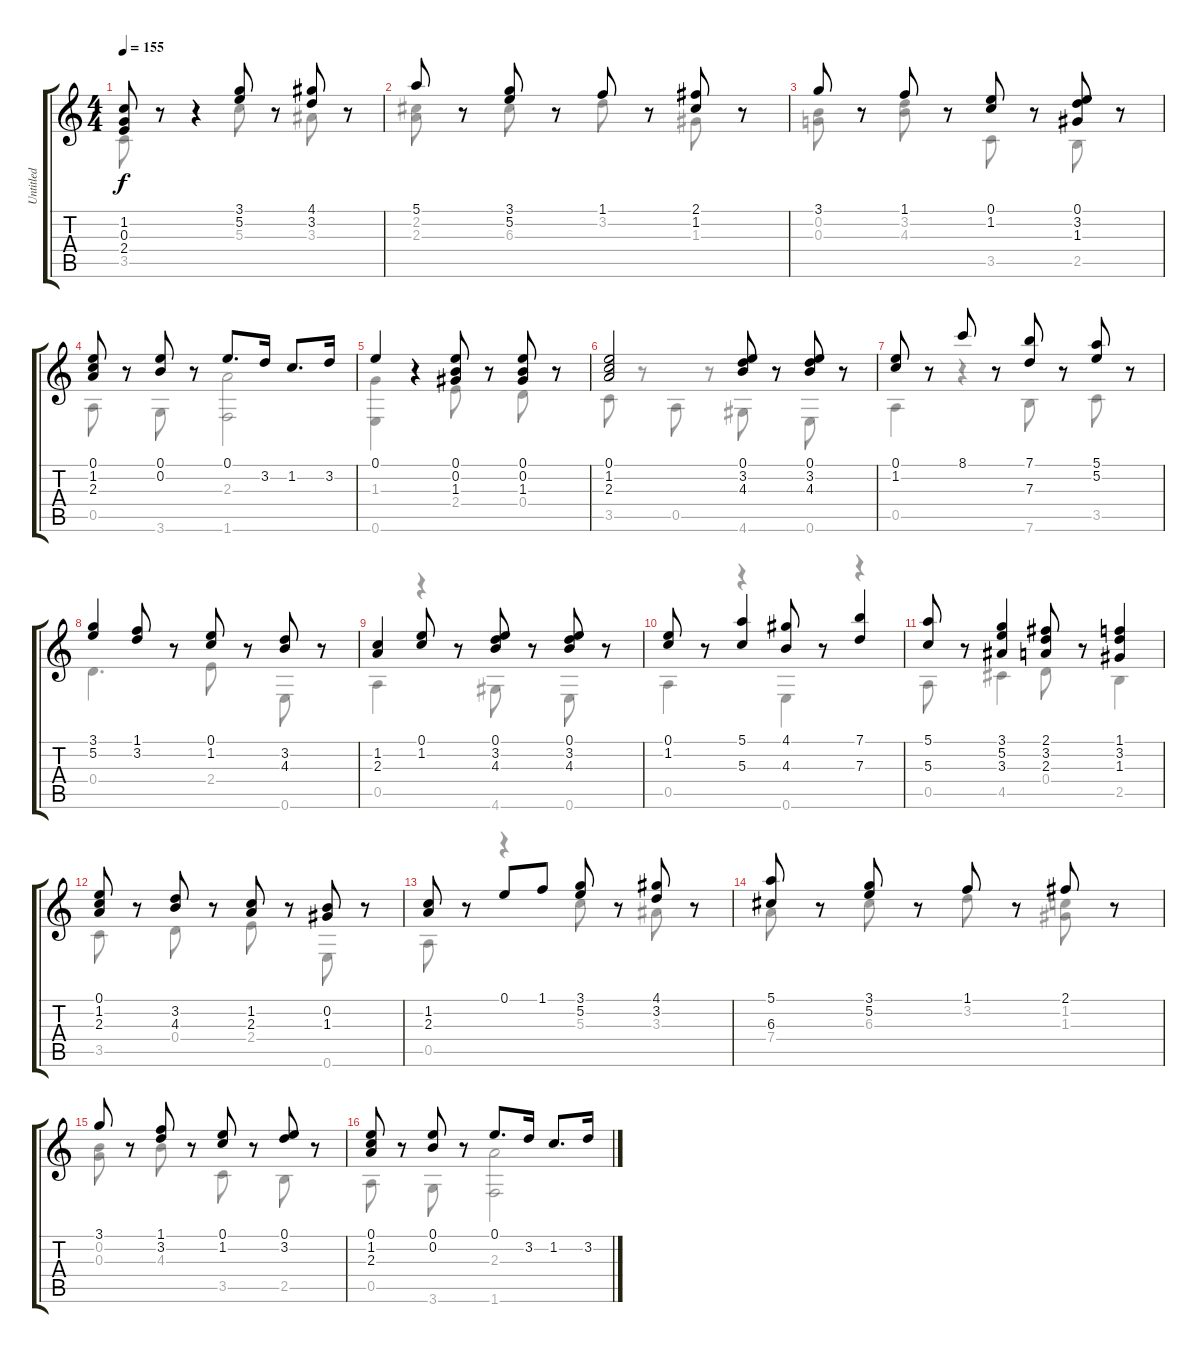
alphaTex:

\track ("Untitled" "Untitled") {instrument acousticguitarnylon}
\staff {score tabs}
\tuning (E4 B3 G3 D3 A2 E2) {hide}
\voice
\ts (4 4)
\tempo 155
\clef g2
\ks c
(1.2 0.3 2.4).8{dy f} r.8 r.4 (3.1 5.2).8 r.8 (4.1 3.2).8 r.8 |
5.1.8 r.8 (3.1 5.2).8 r.8 1.1.8 r.8 (2.1 1.2).8 r.8 |
3.1.8 r.8 1.1.8 r.8 (0.1 1.2).8 r.8 (0.1 3.2 1.3).8 r.8 |
(0.1 1.2 2.3).8 r.8 (0.1 0.2).8 r.8 0.1.8{d} 3.2.16 1.2.8{d} 3.2.16 |
0.1.4 r.4 (0.1 0.2 1.3).8 r.8 (0.1 0.2 1.3).8 r.8 |
(0.1 1.2 2.3).2 (0.1 3.2 4.3).8 r.8 (0.1 3.2 4.3).8 r.8 |
(0.1 1.2).8 r.8 8.1.8 r.8 (7.1 7.3).8 r.8 (5.1 5.2).8 r.8 |
(3.1 5.2).4 (1.1 3.2).8 r.8 (0.1 1.2).8 r.8 (3.2 4.3).8 r.8 |
(1.2 2.3).4 (0.1 1.2).8 r.8 (0.1 3.2 4.3).8 r.8 (0.1 3.2 4.3).8 r.8 |
(0.1 1.2).8 r.8 (5.1 5.3).4 (4.1 4.3).8 r.8 (7.1 7.3).4 |
(5.1 5.3).8 r.8 (3.1 5.2 3.3).4 (2.1 3.2 2.3).8 r.8 (1.1 3.2 1.3).4 |
(0.1 1.2 2.3).8 r.8 (3.2 4.3).8 r.8 (1.2 2.3).8 r.8 (0.2 1.3).8 r.8 |
(1.2 2.3).8 r.8 0.1.8 1.1.8 (3.1 5.2).8 r.8 (4.1 3.2).8 r.8 |
(5.1 6.3).8 r.8 (3.1 5.2).8 r.8 1.1.8 r.8 2.1.8 r.8 |
3.1.8 r.8 (1.1 3.2).8 r.8 (0.1 1.2).8 r.8 (0.1 3.2).8 r.8 |
(0.1 1.2 2.3).8 r.8 (0.1 0.2).8 r.8 0.1.8{d} 3.2.16 1.2.8{d} 3.2.16
\voice
\clef g2
\ottava regular
\simile none
\ks c
3.5.8{dy f} r.8 r.4 5.3.8 r.8 3.3.8 r.8 |
(2.2 2.3).8 r.8 6.3.8 r.8 3.2.8 r.8 1.3.8 r.8 |
(0.2 0.3).8 r.8 (3.2 4.3).8 r.8 3.5.8 r.8 2.5.8 r.8 |
0.5.8 r.8 3.6.8 r.8 (2.3 1.6).2 |
(1.3 0.6).4 r.4 2.4.8 r.8 0.4.8 r.8 |
3.5.8 r.8 0.5.8 r.8 4.6.8 r.8 0.6.8 r.8 |
0.5.4 r.4 7.6.8 r.8 3.5.8 r.8 |
0.4.4{d} r.8 2.4.8 r.8 0.6.8 r.8 |
0.5.4 r.4 4.6.8 r.8 0.6.8 r.8 |
0.5.4 r.4 0.6.4 r.4 |
0.5.8 r.8 4.5.4 0.4.8 r.8 2.5.4 |
3.5.8 r.8 0.4.8 r.8 2.4.8 r.8 0.6.8 r.8 |
0.5.8 r.8 r.4 5.3.8 r.8 3.3.8 r.8 |
7.4.8 r.8 6.3.8 r.8 3.2.8 r.8 (1.2 1.3).8 r.8 |
(0.2 0.3).8 r.8 4.3.8 r.8 3.5.8 r.8 2.5.8 r.8 |
0.5.8 r.8 3.6.8 r.8 (2.3 1.6).2
